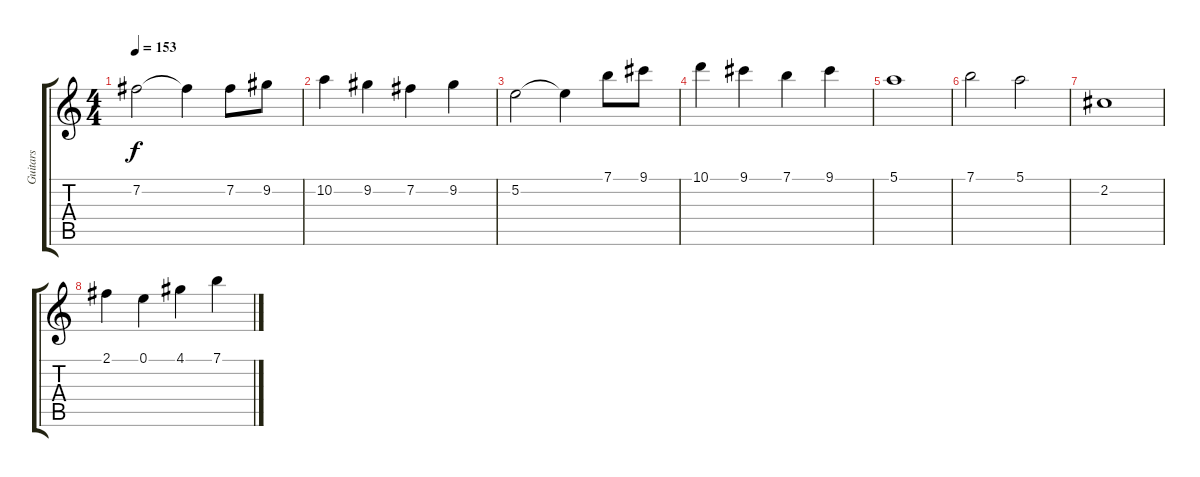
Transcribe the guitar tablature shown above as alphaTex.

\track ("Guitars" "Guitars") {instrument distortionguitar}
\staff {score tabs}
\tuning (E4 B3 G3 D3 A2 E2) {hide}
\ts (4 4)
\tempo 153
\clef g2
\ks c
7.2.2{dy f volume 16 balance 16} 7.2{t}.4 7.2.8 9.2.8 |
10.2.4 9.2.4 7.2.4 9.2.4 |
5.2.2 5.2{t}.4 7.1.8 9.1.8 |
10.1.4 9.1.4 7.1.4 9.1.4 |
5.1.1 |
7.1.2 5.1.2 |
2.2.1 |
2.1.4 0.1.4 4.1.4 7.1.4
